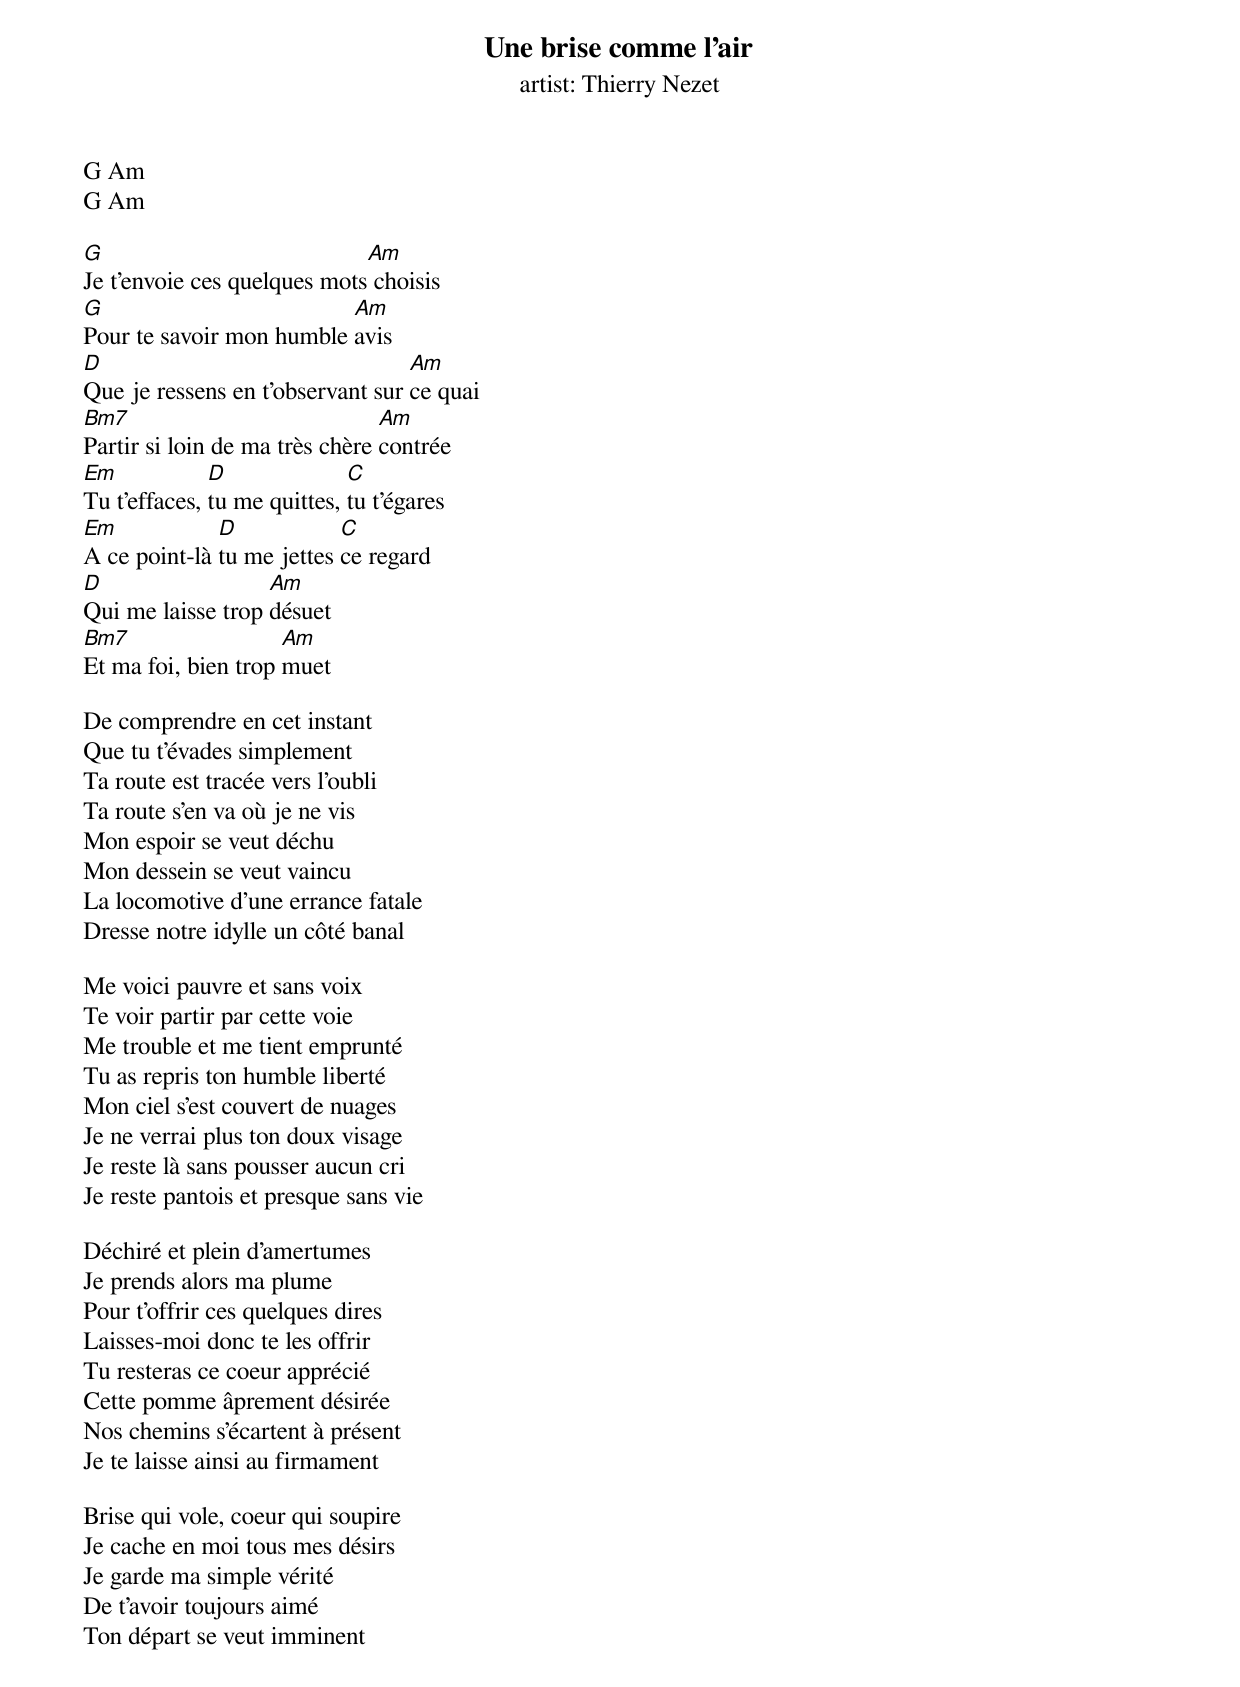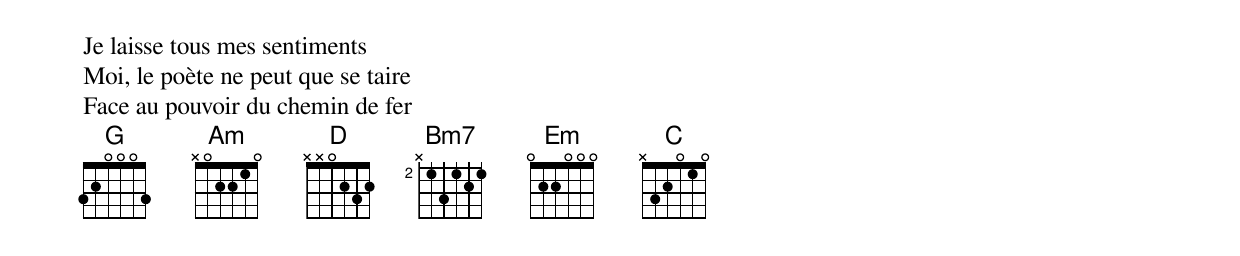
Une brise comme l'air
artist: Thierry Nezet

G Am
G Am

G                            Am
Je t'envoie ces quelques mots choisis
G                         Am
Pour te savoir mon humble avis
D                                 Am
Que je ressens en t'observant sur ce quai
Bm7                             Am
Partir si loin de ma très chère contrée
Em            D              C
Tu t'effaces, tu me quittes, tu t'égares
Em            D            C
A ce point-là tu me jettes ce regard
D                  Am
Qui me laisse trop désuet
Bm7                  Am
Et ma foi, bien trop muet

De comprendre en cet instant
Que tu t'évades simplement
Ta route est tracée vers l'oubli
Ta route s'en va où je ne vis
Mon espoir se veut déchu
Mon dessein se veut vaincu
La locomotive d'une errance fatale
Dresse notre idylle un côté banal

Me voici pauvre et sans voix
Te voir partir par cette voie
Me trouble et me tient emprunté
Tu as repris ton humble liberté
Mon ciel s'est couvert de nuages
Je ne verrai plus ton doux visage
Je reste là sans pousser aucun cri
Je reste pantois et presque sans vie

Déchiré et plein d'amertumes
Je prends alors ma plume
Pour t'offrir ces quelques dires
Laisses-moi donc te les offrir
Tu resteras ce coeur apprécié
Cette pomme âprement désirée
Nos chemins s'écartent à présent
Je te laisse ainsi au firmament

Brise qui vole, coeur qui soupire
Je cache en moi tous mes désirs
Je garde ma simple vérité
De t'avoir toujours aimé
Ton départ se veut imminent
Je laisse tous mes sentiments
Moi, le poète ne peut que se taire
Face au pouvoir du chemin de fer
